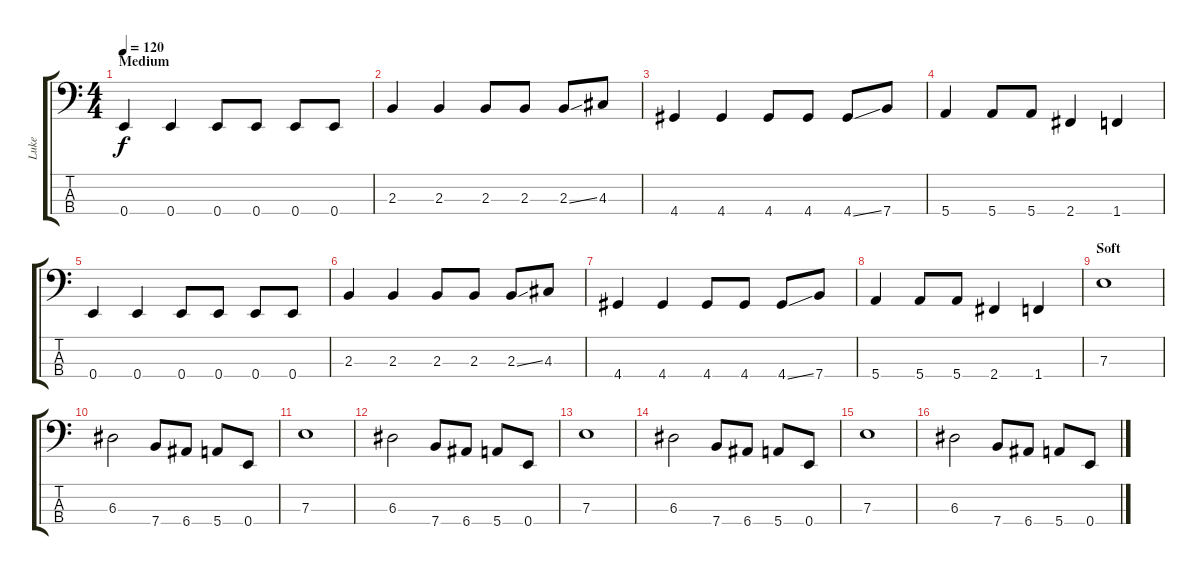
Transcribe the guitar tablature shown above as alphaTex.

\track ("Luke" "Luke") {instrument electricbassfinger}
\staff {score tabs}
\tuning (G2 D2 A1 E1) {hide}
\ts (4 4)
\section ("" "Medium")
\tempo 120
\clef f4
\ks c
0.4.4{dy f} 0.4.4 0.4.8 0.4.8 0.4.8 0.4.8 |
2.3.4 2.3.4 2.3.8 2.3.8 2.3{ss}.8 4.3.8 |
4.4.4 4.4.4 4.4.8 4.4.8 4.4{ss}.8 7.4.8 |
5.4.4 5.4.8 5.4.8 2.4.4 1.4.4 |
0.4.4 0.4.4 0.4.8 0.4.8 0.4.8 0.4.8 |
2.3.4 2.3.4 2.3.8 2.3.8 2.3{ss}.8 4.3.8 |
4.4.4 4.4.4 4.4.8 4.4.8 4.4{ss}.8 7.4.8 |
5.4.4 5.4.8 5.4.8 2.4.4 1.4.4 |
\section ("" "Soft")
7.3.1 |
6.3.2 7.4.8 6.4.8 5.4.8 0.4.8 |
7.3.1 |
6.3.2 7.4.8 6.4.8 5.4.8 0.4.8 |
7.3.1 |
6.3.2 7.4.8 6.4.8 5.4.8 0.4.8 |
7.3.1 |
6.3.2 7.4.8 6.4.8 5.4.8 0.4.8
